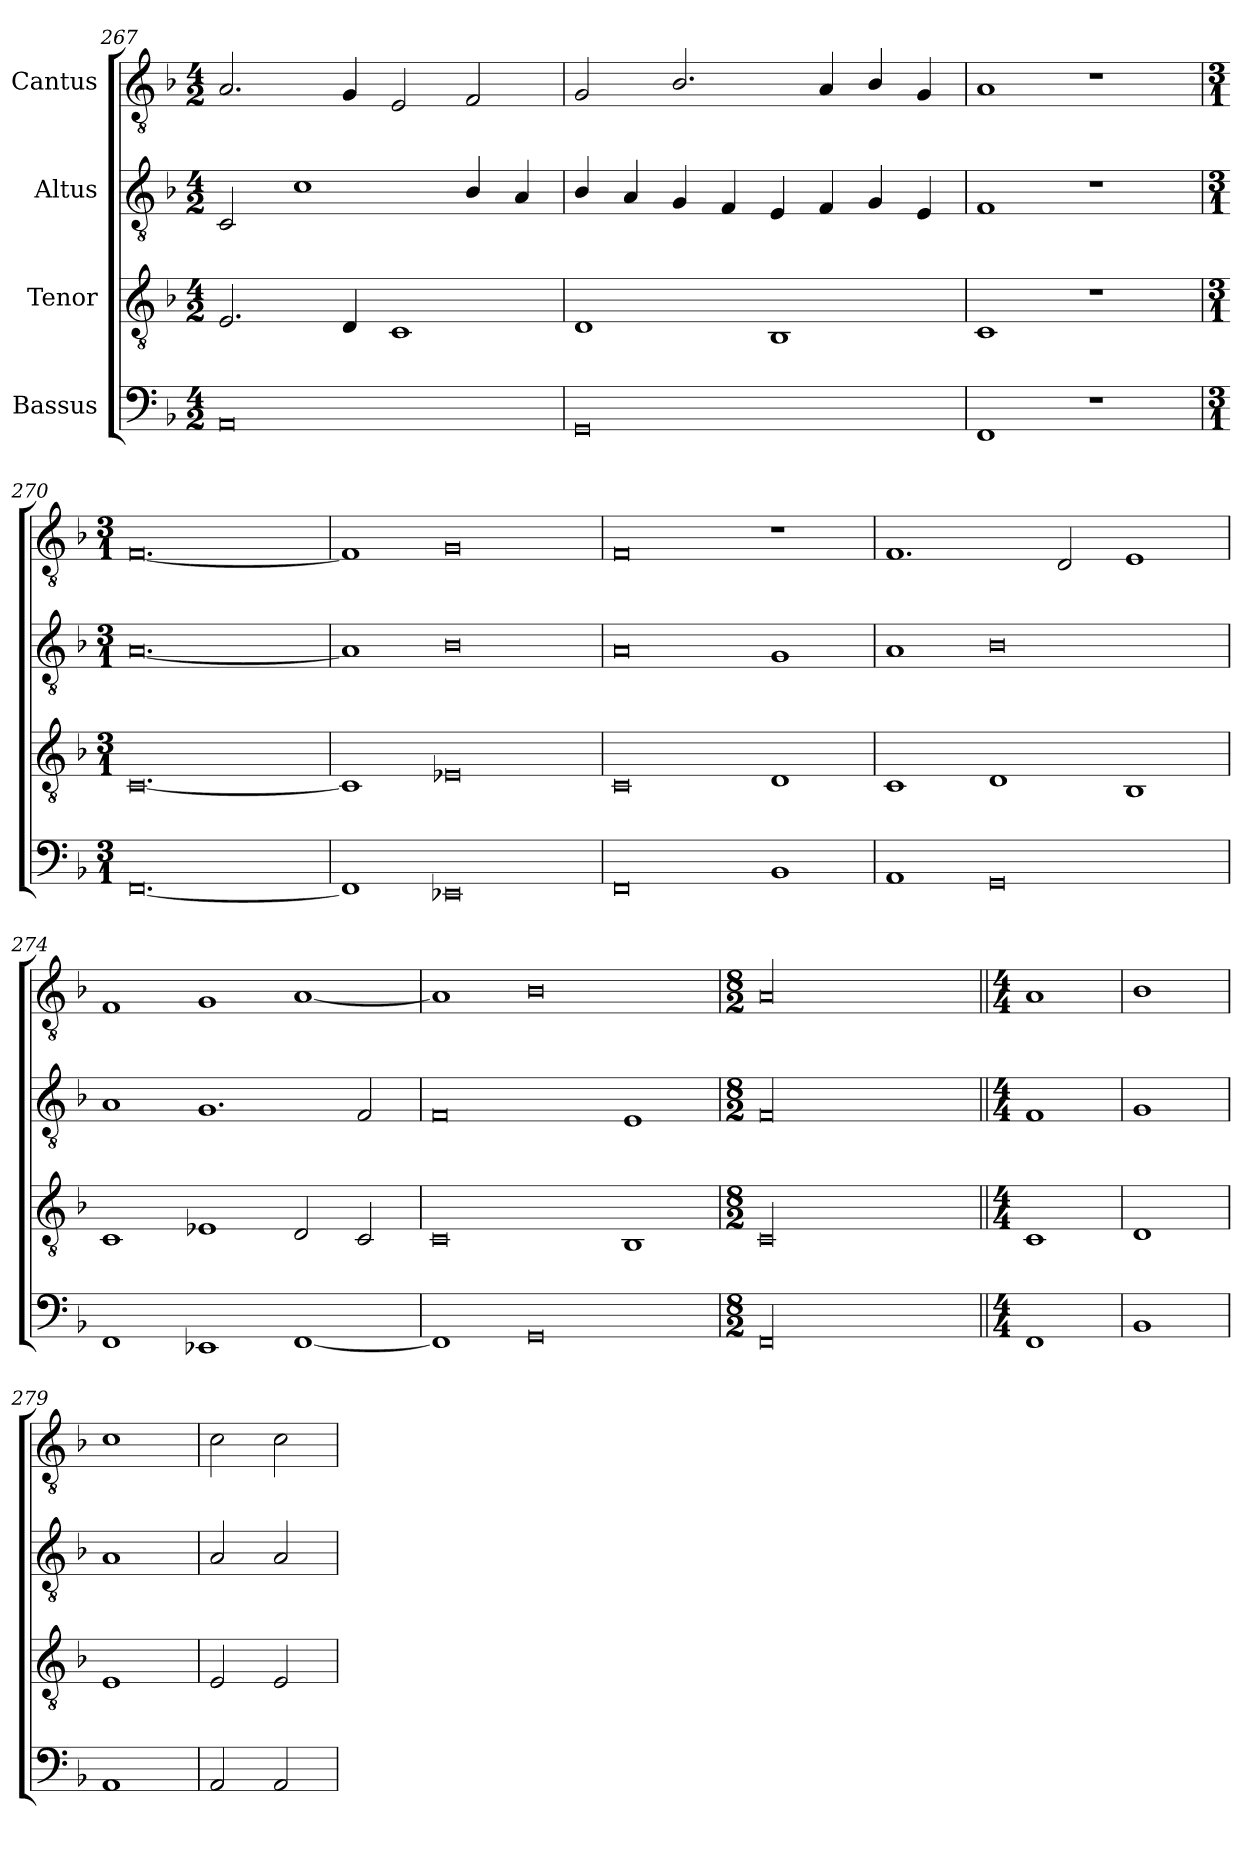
**kern	**kern	**kern	**kern
*part4	*part3	*part2	*part1
*staff4	*staff3	*staff2	*staff1
*I"Bassus	*I"Tenor	*I"Altus	*I"Cantus
*clefF4	*clefGv2	*clefGv2	*clefGv2
*k[b-]	*k[b-]	*k[b-]	*k[b-]
*M4/2	*M4/2	*M4/2	*M4/2
=267	=267	=267	=267
0AA/	2.E/	2C/	2.A/
.	.	1c\	.
.	4D/	.	4G/
.	1C/	.	2E/
.	.	4B-/	2F/
.	.	4A/	.
=268	=268	=268	=268
0GG/	1D/	4B-/	2G/
.	.	4A/	.
.	.	4G/	2.B-/
.	.	4F/	.
.	1BB-/	4E/	.
.	.	4F/	4A/
.	.	4G/	4B-/
.	.	4E/	4G/
=269	=269	=269	=269
1FF/	1C/	1F/	1A/
1r	1r	1r	1r
=270	=270	=270	=270
*M3/1	*M3/1	*M3/1	*M3/1
[0.FF/	[0.C/	[0.A/	[0.F/
=271	=271	=271	=271
1FF/]	1C/]	1A/]	1F/]
0EE-X/	0E-X/	0B-/	0G/
=272	=272	=272	=272
0FF/	0C/	0A/	0F/
1BB-/	1D/	1G/	1r
=273	=273	=273	=273
1AA/	1C/	1A/	1.F/
0GG/	1D/	0B-/	.
.	.	.	2D/
.	1BB-/	.	1E/
=274	=274	=274	=274
1FF/	1C/	1A/	1F/
1EE-X/	1E-X/	1.G/	1G/
[1FF/	2D/	.	[1A/
.	2C/	2F/	.
=275	=275	=275	=275
1FF/]	0C/	0F/	1A/]
0GG/	.	.	0B-/
.	1BB-/	1E/	.
=276	=276	=276	=276
*M8/2	*M8/2	*M8/2	*M8/2
00FF/	00C/	00F/	00A/
=277||	=277||	=277||	=277||
*M4/4	*M4/4	*M4/4	*M4/4
1FF/	1C/	1F/	1A/
=278	=278	=278	=278
1BB-/	1D/	1G/	1B-/
=279	=279	=279	=279
1AA/	1E/	1A/	1c\
=280	=280	=280	=280
2AA/	2E/	2A/	2c\
2AA/	2E/	2A/	2c\
=	=	=	=
*-	*-	*-	*-
